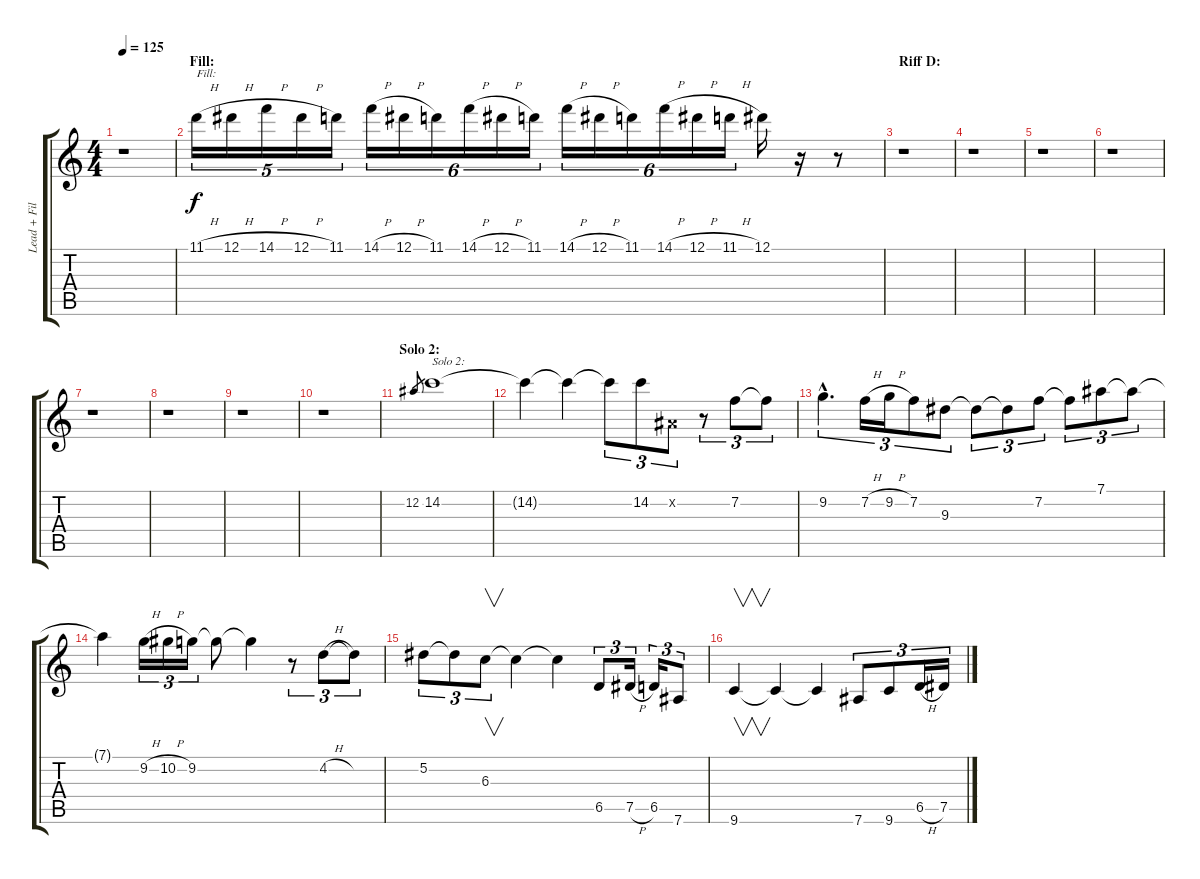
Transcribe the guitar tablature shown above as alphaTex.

\track ("Lead + Fills" "Lead + Fil") {instrument overdrivenguitar}
\staff {score tabs}
\tuning (Eb4 Bb3 Gb3 Db3 Ab2 Eb2) {hide}
\ts (4 4)
\tempo 125
\clef g2
\ks c
r.1{dy f} |
\section ("" "Fill:")
11.1{h}.16{tu (5 4) txt "Fill:" volume 16 instrument overdrivenguitar} 12.1{h}.16{tu (5 4)} 14.1{h}.16{tu (5 4)} 12.1{h}.16{tu (5 4)} 11.1.16{tu (5 4)} 14.1{h}.16{tu (6 4)} 12.1{h}.16{tu (6 4)} 11.1.16{tu (6 4)} 14.1{h}.16{tu (6 4)} 12.1{h}.16{tu (6 4)} 11.1.16{tu (6 4)} 14.1{h}.16{tu (6 4)} 12.1{h}.16{tu (6 4)} 11.1.16{tu (6 4)} 14.1{h}.16{tu (6 4)} 12.1{h}.16{tu (6 4)} 11.1{h}.16{tu (6 4)} 12.1.16 r.16 r.8 |
\section ("" "Riff D:")
r.1 |
r.1 |
r.1 |
r.1 |
r.1 |
r.1 |
r.1 |
r.1 |
\section ("" "Solo 2:")
12.2.8{gr} 14.2.1{txt "Solo 2:" volume 16 instrument overdrivenguitar} |
14.2{t}.4 14.2{t}.4 14.2{t}.8{tu (3 2)} 14.2.8{tu (3 2)} 0.2{x}.8{tu (3 2)} r.8{tu (3 2)} 7.2.8{tu (3 2)} 7.2{t}.8{tu (3 2)} |
9.2{hac}.4{d tu (3 2)} 7.2{h}.16{tu (3 2)} 9.2{h}.16{tu (3 2)} 7.2.8{tu (3 2)} 9.3.8{tu (3 2)} 9.3{t}.8{tu (3 2)} 9.3{t}.8{tu (3 2)} 7.2.8{tu (3 2)} 7.2{t}.8{tu (3 2)} 7.1.8{tu (3 2)} 7.1{t}.8{tu (3 2)} |
7.1{t}.4 9.2{h}.16{tu (3 2)} 10.2{h}.16{tu (3 2)} 9.2.16{tu (3 2)} 9.2{t}.8 9.2{t}.4 r.8{tu (3 2)} 4.2{h}.8{tu (3 2)} 4.2{t}.8{tu (3 2)} |
5.2.8{tu (3 2)} 5.2{t}.8{tu (3 2)} 6.3.8{v tu (3 2)} 6.3{t}.4 6.3{t}.4 6.5.8{tu (3 2)} 7.5{h}.16{tu (3 2)} 6.5.16{tu (3 2)} 7.6.8{tu (3 2)} |
9.6.4{v} 9.6{t}.4 9.6{t}.4 7.6.8{tu (3 2)} 9.6.8{tu (3 2)} 6.5{h}.16{tu (3 2)} 7.5.16{tu (3 2)}
